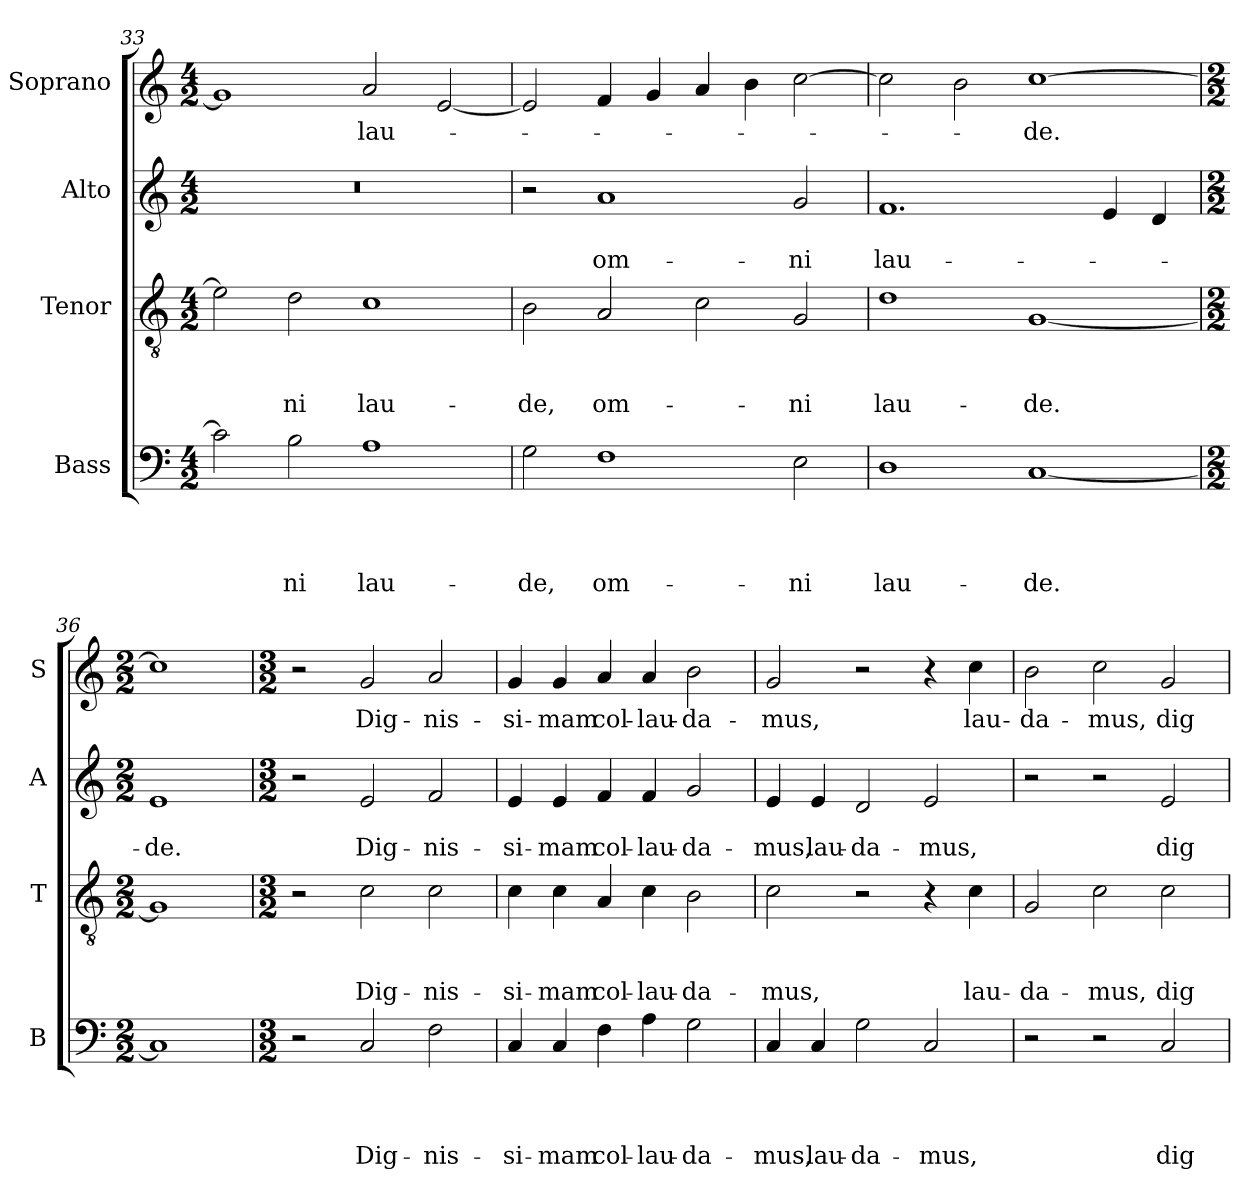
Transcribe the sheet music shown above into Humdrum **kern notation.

**kern	**text	**text	**text	**text	**kern	**text	**text	**text	**kern	**text	**text	**kern	**text
*part4	*part4	*part4	*part4	*part4	*part3	*part3	*part3	*part3	*part2	*part2	*part2	*part1	*part1
*staff4	*staff4	*staff4	*staff4	*staff4	*staff3	*staff3	*staff3	*staff3	*staff2	*staff2	*staff2	*staff1	*staff1
*I"Bass	*	*	*	*	*I"Tenor	*	*	*	*I"Alto	*	*	*I"Soprano	*
*I'B	*	*	*	*	*I'T	*	*	*	*I'A	*	*	*I'S	*
*clefF4	*	*	*	*	*clefGv2	*	*	*	*clefG2	*	*	*clefG2	*
*k[]	*	*	*	*	*k[]	*	*	*	*k[]	*	*	*k[]	*
*C:	*	*	*	*	*C:	*	*	*	*C:	*	*	*C:	*
*M4/2	*	*	*	*	*M4/2	*	*	*	*M4/2	*	*	*M4/2	*
=33	=33	=33	=33	=33	=33	=33	=33	=33	=33	=33	=33	=33	=33
2c\]	.	.	.	.	2e\]	.	.	.	0r	.	.	1g]	.
2B\	.	.	.	-ni	2d\	.	.	-ni	.	.	.	.	.
1A	.	.	.	lau-	1c	.	.	lau-	.	.	.	2a/	lau-
.	.	.	.	.	.	.	.	.	.	.	.	[2e/	.
=34	=34	=34	=34	=34	=34	=34	=34	=34	=34	=34	=34	=34	=34
2G\	.	.	.	-de,	2B\	.	.	-de,	2r	.	.	2e/]	.
1F	.	.	.	om-	2A/	.	.	om-	1a	.	om-	4f/	.
.	.	.	.	.	.	.	.	.	.	.	.	4g/	.
.	.	.	.	.	2c\	.	.	.	.	.	.	4a/	.
.	.	.	.	.	.	.	.	.	.	.	.	4b\	.
2E\	.	.	.	-ni	2G/	.	.	-ni	2g/	.	-ni	[2cc\	.
=35	=35	=35	=35	=35	=35	=35	=35	=35	=35	=35	=35	=35	=35
1D	.	.	.	lau-	1d	.	.	lau-	1.f	.	lau-	2cc\]	.
.	.	.	.	.	.	.	.	.	.	.	.	2b\	.
[1C	.	.	.	-de.	[1G	.	.	-de.	.	.	.	[1cc	-de.
.	.	.	.	.	.	.	.	.	4e/	.	.	.	.
.	.	.	.	.	.	.	.	.	4d/	.	.	.	.
=36	=36	=36	=36	=36	=36	=36	=36	=36	=36	=36	=36	=36	=36
*M2/2	*	*	*	*	*M2/2	*	*	*	*M2/2	*	*	*M2/2	*
1C]	.	.	.	.	1G]	.	.	.	1e	.	-de.	1cc]	.
!!LO:PB:g=z
=37	=37	=37	=37	=37	=37	=37	=37	=37	=37	=37	=37	=37	=37
*M3/2	*	*	*	*	*M3/2	*	*	*	*M3/2	*	*	*M3/2	*
2r	.	.	.	.	2r	.	.	.	2r	.	.	2r	.
2C/	.	.	.	Dig-	2c\	.	.	Dig-	2e/	.	Dig-	2g/	Dig-
2F\	.	.	.	-nis-	2c\	.	.	-nis-	2f/	.	-nis-	2a/	-nis-
=38	=38	=38	=38	=38	=38	=38	=38	=38	=38	=38	=38	=38	=38
4C/	.	.	.	-si-	4c\	.	.	-si-	4e/	.	-si-	4g/	-si-
4C/	.	.	.	-mam	4c\	.	.	-mam	4e/	.	-mam	4g/	-mam
4F\	.	.	.	col-	4A/	.	.	col-	4f/	.	col-	4a/	col-
4A\	.	.	.	-lau-	4c\	.	.	-lau-	4f/	.	-lau-	4a/	-lau-
2G\	.	.	.	-da-	2B\	.	.	-da-	2g/	.	-da-	2b\	-da-
=39	=39	=39	=39	=39	=39	=39	=39	=39	=39	=39	=39	=39	=39
4C/	.	.	.	-mus,	2c\	.	.	-mus,	4e/	.	-mus,	2g/	-mus,
4C/	.	.	.	lau-	.	.	.	.	4e/	.	lau-	.	.
2G\	.	.	.	-da-	2r	.	.	.	2d/	.	-da-	2r	.
2C/	.	.	.	-mus,	4r	.	.	.	2e/	.	-mus,	4r	.
.	.	.	.	.	4c\	.	.	lau-	.	.	.	4cc\	lau-
=40	=40	=40	=40	=40	=40	=40	=40	=40	=40	=40	=40	=40	=40
2r	.	.	.	.	2G/	.	.	-da-	2r	.	.	2b\	-da-
2r	.	.	.	.	2c\	.	.	-mus,	2r	.	.	2cc\	-mus,
2C/	.	.	.	dig-	2c\	.	.	dig-	2e/	.	dig-	2g/	dig-
=	=	=	=	=	=	=	=	=	=	=	=	=	=
*-	*-	*-	*-	*-	*-	*-	*-	*-	*-	*-	*-	*-	*-
